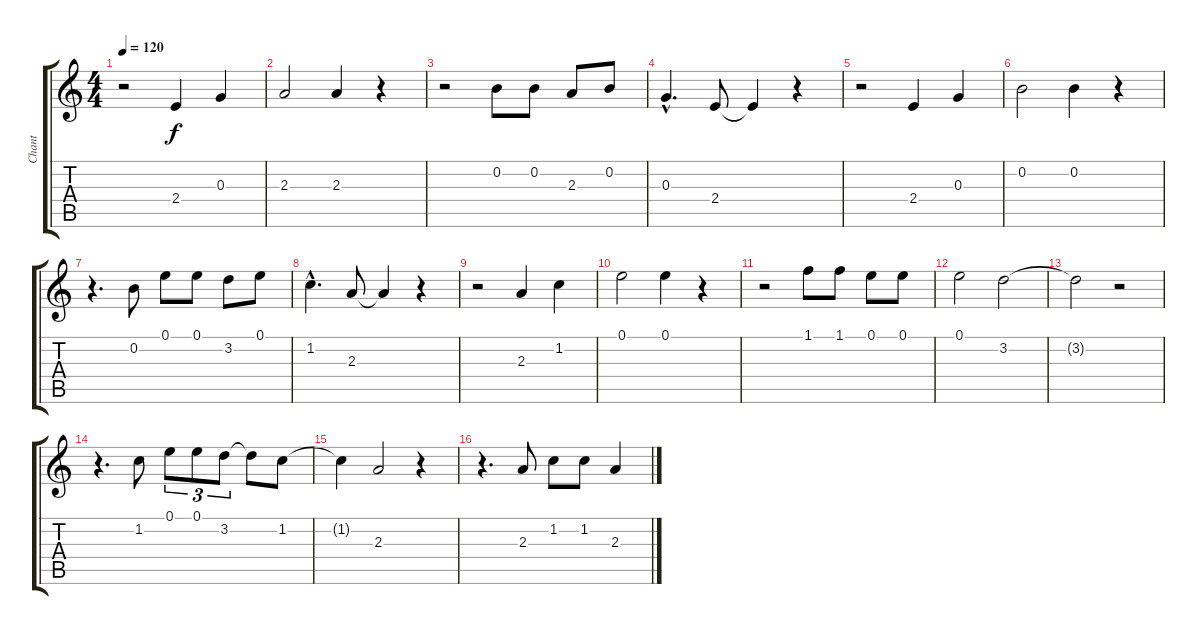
\track ("Chant" "Chant") {instrument acousticguitarnylon}
\staff {score tabs}
\tuning (E4 B3 G3 D3 A2 E2) {hide}
\ts (4 4)
\tempo 120
\clef g2
\ks c
r.2{dy f instrument acousticguitarnylon} 2.4.4 0.3.4 |
2.3.2 2.3.4 r.4 |
r.2 0.2.8 0.2.8 2.3.8 0.2.8 |
0.3{hac}.4{d} 2.4.8 2.4{t}.4 r.4 |
r.2 2.4.4 0.3.4 |
0.2.2 0.2.4 r.4 |
r.4{d} 0.2.8 0.1.8 0.1.8 3.2.8 0.1.8 |
1.2{hac}.4{d} 2.3.8 2.3{t}.4 r.4 |
r.2 2.3.4 1.2.4 |
0.1.2 0.1.4 r.4 |
r.2 1.1.8 1.1.8 0.1.8 0.1.8 |
0.1.2 3.2.2 |
3.2{t}.2 r.2 |
r.4{d} 1.2.8 0.1.8{tu (3 2)} 0.1.8{tu (3 2)} 3.2.8{tu (3 2)} 3.2{t}.8 1.2.8 |
1.2{t}.4 2.3.2 r.4 |
r.4{d} 2.3.8 1.2.8 1.2.8 2.3.4
